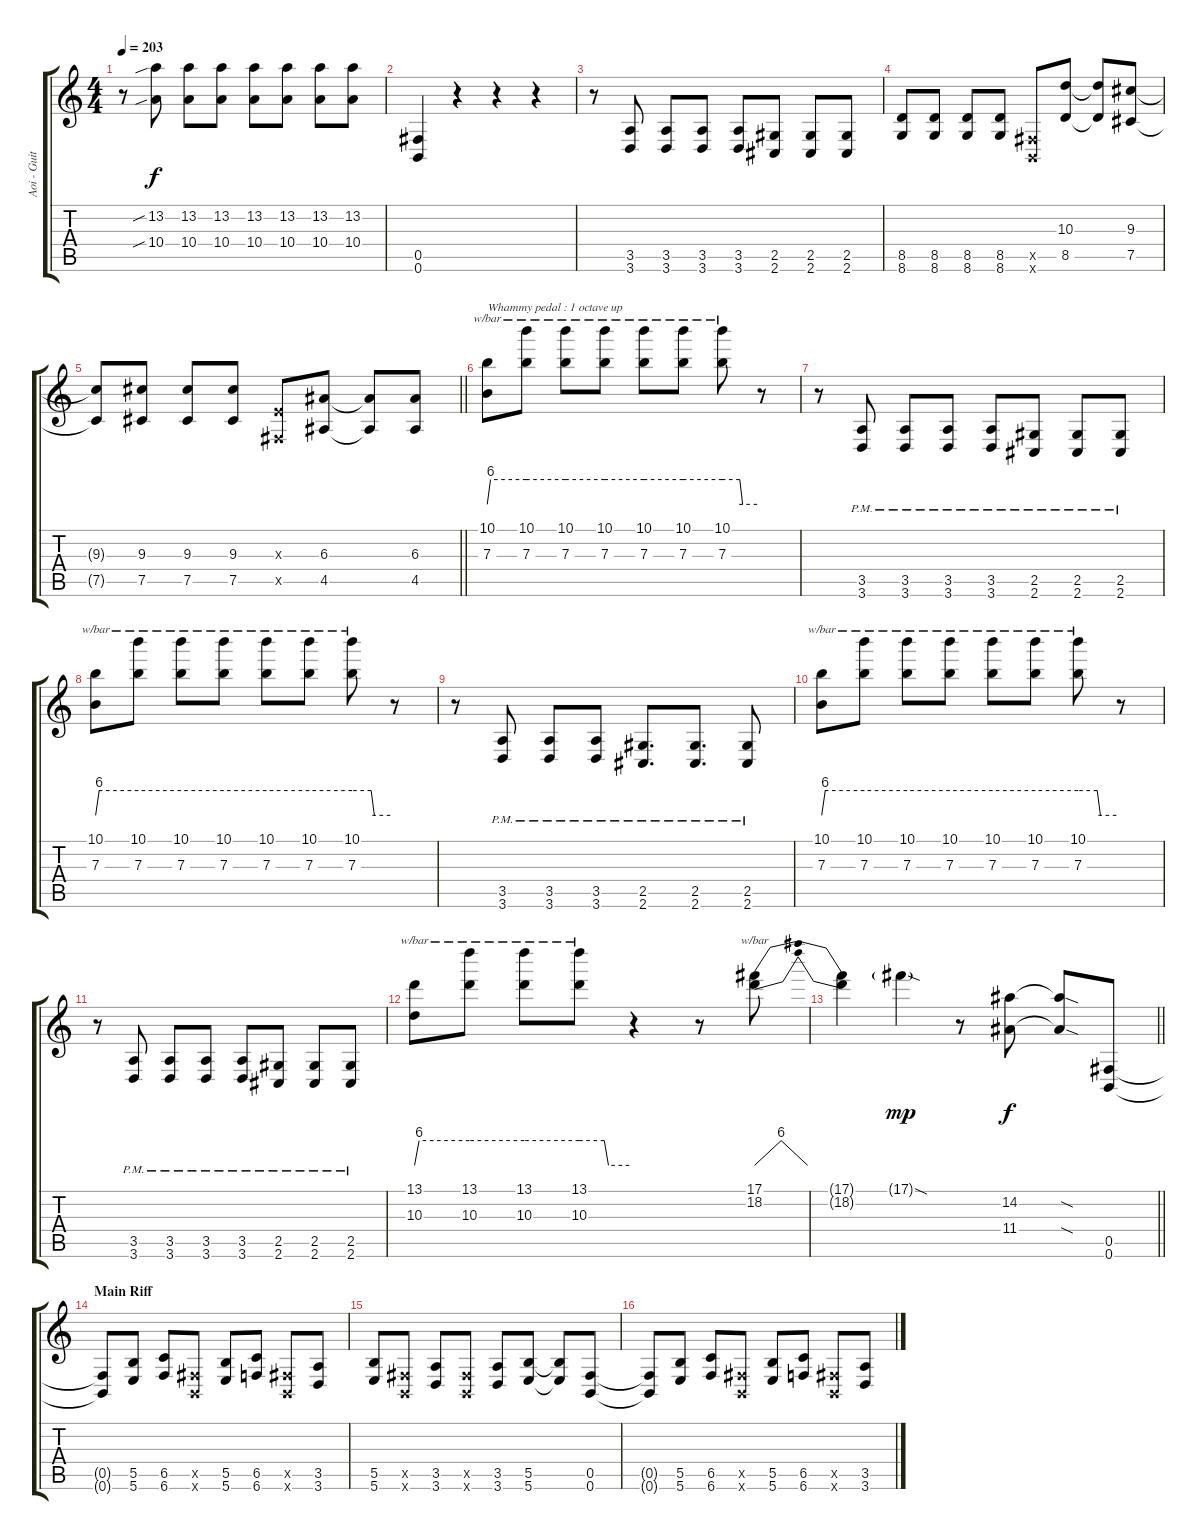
\track ("Aoi - Guitar 2" "Aoi - Guit") {instrument distortionguitar}
\staff {score tabs}
\tuning (Db4 Ab3 E3 B2 Gb2 B1) {hide}
\ts (4 4)
\tempo 203
\clef g2
\ks c
r.8{dy f} (13.2{sib} 10.4{sib}).8 (13.2 10.4).8 (13.2 10.4).8 (13.2 10.4).8 (13.2 10.4).8 (13.2 10.4).8 (13.2 10.4).8 |
(0.5 0.6).4 r.4 r.4 r.4 |
r.8 (3.5 3.6).8 (3.5 3.6).8 (3.5 3.6).8 (3.5 3.6).8 (2.5 2.6).8 (2.5 2.6).8 (2.5 2.6).8 |
(8.5 8.6).8 (8.5 8.6).8 (8.5 8.6).8 (8.5 8.6).8 (0.5{x} 0.6{x}).8 (10.3 8.5).8 (10.3{t} 8.5{t}).8 (9.3 7.5).8 |
\barLineRight lightlight
(9.3{t} 7.5{t}).8 (9.3 7.5).8 (9.3 7.5).8 (9.3 7.5).8 (0.3{x} 0.5{x}).8 (6.3 4.5).8 (6.3{t} 4.5{t}).8 (6.3 4.5).8 |
\section ("" "")
(10.1 7.3).8{tbe (custom default 0 0 5 24 60 24) txt "Whammy pedal : 1 octave up"} (10.1 7.3).8{tbe (hold default 0 24 60 24)} (10.1 7.3).8{tbe (hold default 0 24 60 24)} (10.1 7.3).8{tbe (hold default 0 24 60 24)} (10.1 7.3).8{tbe (hold default 0 24 60 24)} (10.1 7.3).8{tbe (hold default 0 24 60 24)} (10.1 7.3).8{tbe (custom default 0 24 30 24 35 0 60 0)} r.8 |
r.8 (3.5{pm} 3.6{pm}).8 (3.5{pm} 3.6{pm}).8 (3.5{pm} 3.6{pm}).8 (3.5{pm} 3.6{pm}).8 (2.5{pm} 2.6{pm}).8 (2.5{pm} 2.6{pm}).8 (2.5{pm} 2.6{pm}).8 |
(10.1 7.3).8{tbe (custom default 0 0 5 24 60 24)} (10.1 7.3).8{tbe (hold default 0 24 60 24)} (10.1 7.3).8{tbe (hold default 0 24 60 24)} (10.1 7.3).8{tbe (hold default 0 24 60 24)} (10.1 7.3).8{tbe (hold default 0 24 60 24)} (10.1 7.3).8{tbe (hold default 0 24 60 24)} (10.1 7.3).8{tbe (custom default 0 24 30 24 35 0 60 0)} r.8 |
r.8 (3.5{pm} 3.6{pm}).8 (3.5{pm} 3.6{pm}).8 (3.5{pm} 3.6{pm}).8 (2.5{pm} 2.6{pm}).8{d} (2.5{pm} 2.6{pm}).8{d} (2.5{pm} 2.6{pm}).8 |
(10.1 7.3).8{tbe (custom default 0 0 5 24 60 24)} (10.1 7.3).8{tbe (hold default 0 24 60 24)} (10.1 7.3).8{tbe (hold default 0 24 60 24)} (10.1 7.3).8{tbe (hold default 0 24 60 24)} (10.1 7.3).8{tbe (hold default 0 24 60 24)} (10.1 7.3).8{tbe (hold default 0 24 60 24)} (10.1 7.3).8{tbe (custom default 0 24 30 24 35 0 60 0)} r.8 |
r.8 (3.5{pm} 3.6{pm}).8 (3.5{pm} 3.6{pm}).8 (3.5{pm} 3.6{pm}).8 (3.5{pm} 3.6{pm}).8 (2.5{pm} 2.6{pm}).8 (2.5{pm} 2.6{pm}).8 (2.5{pm} 2.6{pm}).8 |
(13.1 10.3).8{tbe (custom default 0 0 5 24 60 24)} (13.1 10.3).8{tbe (hold default 0 24 60 24)} (13.1 10.3).8{tbe (hold default 0 24 60 24)} (13.1 10.3).8{tbe (custom default 0 24 30 24 35 0 60 0)} r.4 r.8 (17.1 18.2).8{tbe (dip default 0 0 5 24 45 24 60 0)} |
\barLineRight lightlight
(17.1{t} 18.2{t}).4 17.1{sod g}.4{dy mp} r.8 (14.2 11.4).8{dy f} (14.2{sod t} 11.4{sod t}).8 (0.5 0.6).8 |
\section ("" "Main Riff")
(0.5{t} 0.6{t}).8 (5.5 5.6).8 (6.5 6.6).8 (0.5{x} 0.6{x}).8 (5.5 5.6).8 (6.5 6.6).8 (0.5{x} 0.6{x}).8 (3.5 3.6).8 |
(5.5 5.6).8 (0.5{x} 0.6{x}).8 (3.5 3.6).8 (0.5{x} 0.6{x}).8 (3.5 3.6).8 (5.5 5.6).8 (5.5{t} 5.6{t}).8 (0.5 0.6).8 |
(0.5{t} 0.6{t}).8 (5.5 5.6).8 (6.5 6.6).8 (0.5{x} 0.6{x}).8 (5.5 5.6).8 (6.5 6.6).8 (0.5{x} 0.6{x}).8 (3.5 3.6).8
